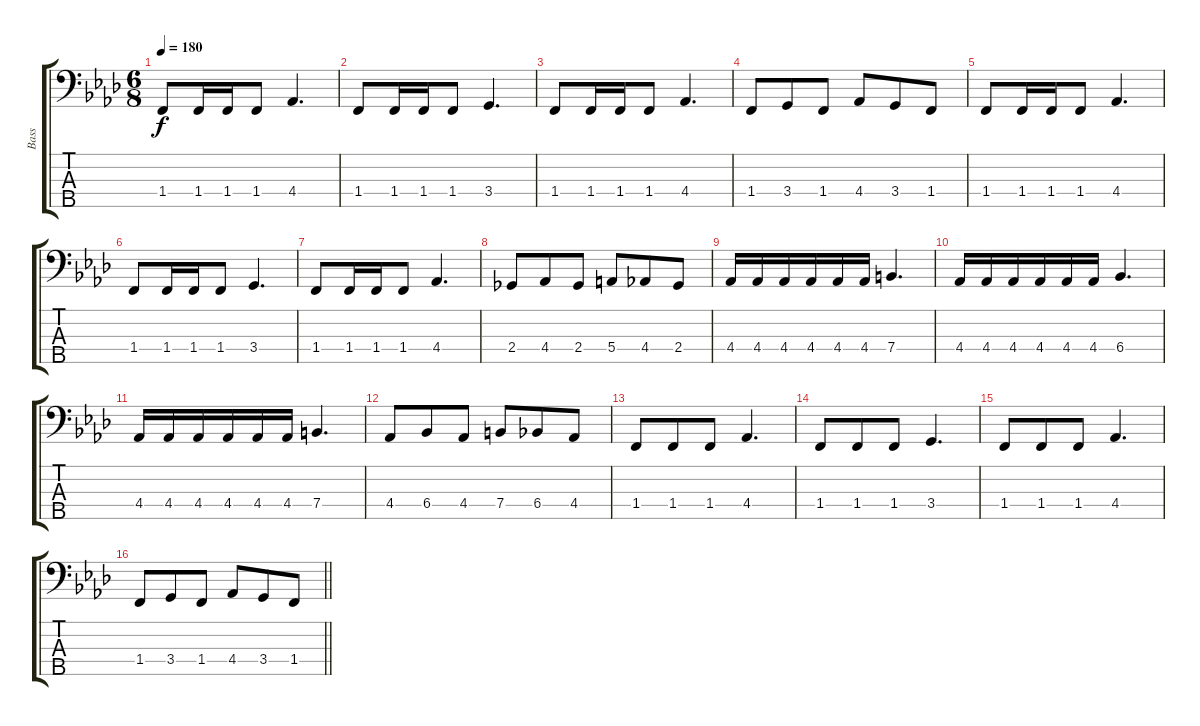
\track ("Bass" "Bass") {instrument electricbassfinger}
\staff {score tabs}
\tuning (G2 D2 A1 E1 B0) {hide}
\ts (6 8)
\tempo 180
\clef f4
\ks fminor
1.4.8{dy f} 1.4.16 1.4.16 1.4.8 4.4.4{d} |
1.4.8 1.4.16 1.4.16 1.4.8 3.4.4{d} |
1.4.8 1.4.16 1.4.16 1.4.8 4.4.4{d} |
1.4.8 3.4.8 1.4.8 4.4.8 3.4.8 1.4.8 |
1.4.8 1.4.16 1.4.16 1.4.8 4.4.4{d} |
1.4.8 1.4.16 1.4.16 1.4.8 3.4.4{d} |
1.4.8 1.4.16 1.4.16 1.4.8 4.4.4{d} |
2.4.8 4.4.8 2.4.8 5.4.8 4.4.8 2.4.8 |
4.4.16 4.4.16 4.4.16 4.4.16 4.4.16 4.4.16 7.4.4{d} |
4.4.16 4.4.16 4.4.16 4.4.16 4.4.16 4.4.16 6.4.4{d} |
4.4.16 4.4.16 4.4.16 4.4.16 4.4.16 4.4.16 7.4.4{d} |
4.4.8 6.4.8 4.4.8 7.4.8 6.4.8 4.4.8 |
1.4.8 1.4.8 1.4.8 4.4.4{d} |
1.4.8 1.4.8 1.4.8 3.4.4{d} |
1.4.8 1.4.8 1.4.8 4.4.4{d} |
\barLineRight lightlight
1.4.8 3.4.8 1.4.8 4.4.8 3.4.8 1.4.8
